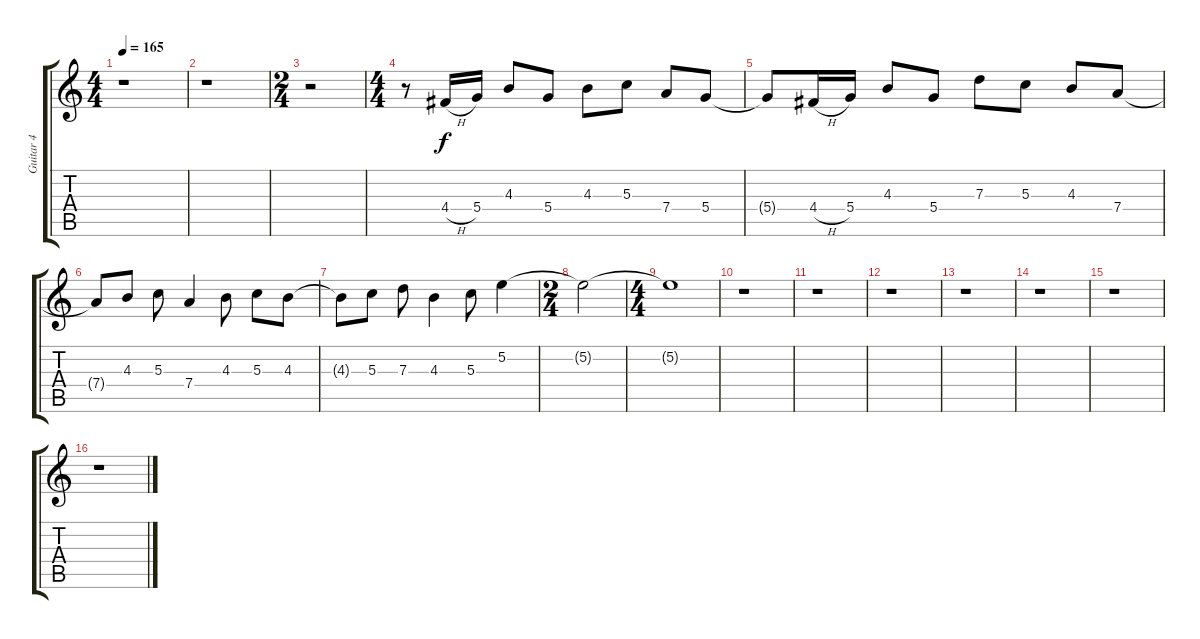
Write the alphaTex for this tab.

\track ("Guitar 4" "Guitar 4") {instrument electricguitarclean}
\staff {score tabs}
\tuning (E4 B3 G3 D3 A2 E2) {hide}
\ts (4 4)
\tempo 165
\clef g2
\ks c
r.1{dy f} |
r.1 |
\ts (2 4)
r.2 |
\ts (4 4)
r.8 4.4{h}.16 5.4.16 4.3.8 5.4.8 4.3.8 5.3.8 7.4.8 5.4.8 |
5.4{t}.8 4.4{h}.16 5.4.16 4.3.8 5.4.8 7.3.8 5.3.8 4.3.8 7.4.8 |
7.4{t}.8 4.3.8 5.3.8 7.4.4 4.3.8 5.3.8 4.3.8 |
4.3{t}.8 5.3.8 7.3.8 4.3.4 5.3.8 5.2.4 |
\ts (2 4)
5.2{t}.2 |
\ts (4 4)
5.2{t}.1 |
r.1 |
r.1 |
r.1 |
r.1 |
r.1 |
r.1 |
r.1
